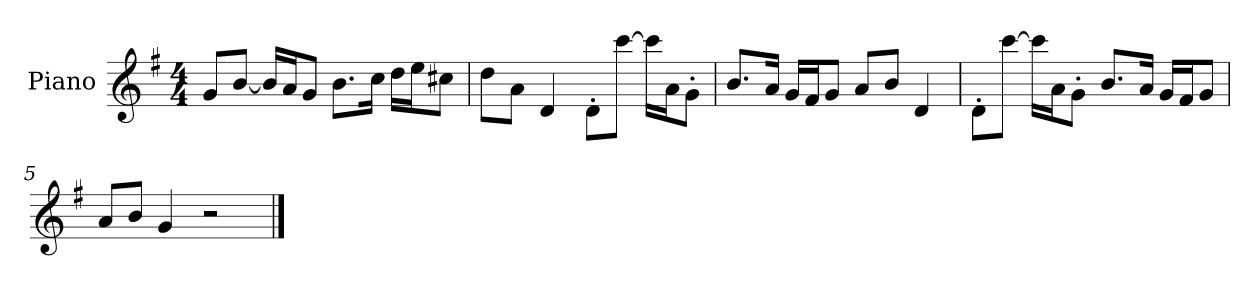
**kern
*part1
*staff1
*I"Piano
*I'P-no
*clefG2
*k[f#]
*M4/4
*MM90
=1
8g/L
[8b/J
16b/LL]
16a/J
8g/J
8.b\L
16cc\Jk
16dd\LL
16ee\J
8cc#X\J
=2
8dd\L
8a\J
4d/
8d'\L
[8ccc\J
16ccc\LL]
16a\J
8g'\J
=3
8.b/L
16a/Jk
16g/LL
16f#/J
8g/J
8a/L
8b/J
4d/
=4
8d'\L
[8ccc\J
16ccc\LL]
16a\J
8g'\J
8.b/L
16a/Jk
16g/LL
16f#/J
8g/J
!!LO:LB:g=z
=5
8a/L
8b/J
4g/
2r
==
*-
